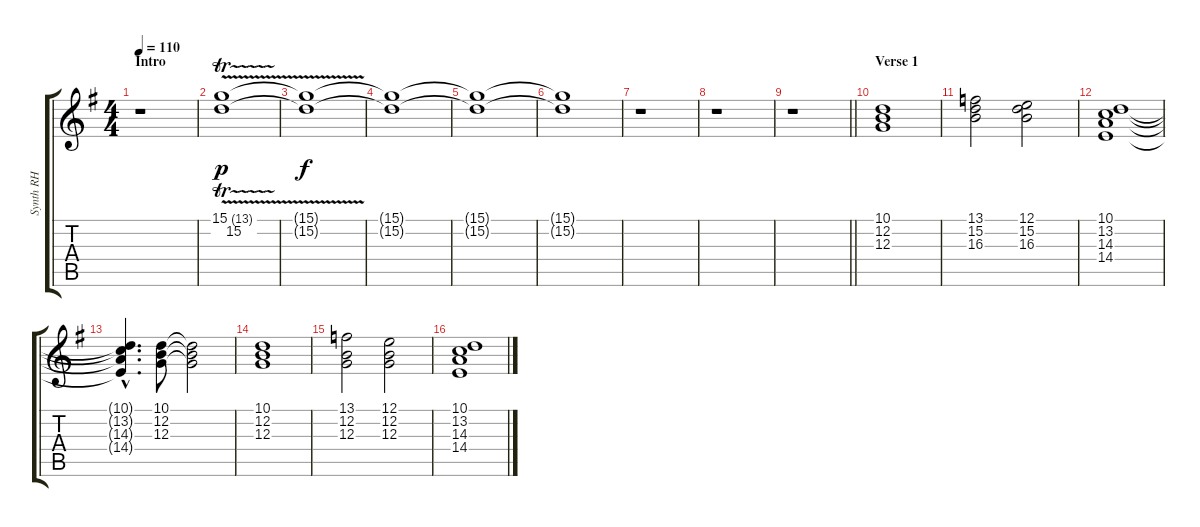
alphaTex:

\track ("Synth RH" "Synth RH") {instrument drawbarorgan}
\staff {score tabs}
\tuning (E4 B3 G3 D3 A2 E2) {hide}
\ts (4 4)
\section ("" "Intro")
\tempo 110
\clef g2
\ks g
r.1{dy p instrument drawbarorgan} |
(15.1{tr (13 32)} 15.2{v}).1 |
(15.1{t} 15.2{t}).1{dy f} |
(15.1{t} 15.2{t}).1 |
(15.1{t} 15.2{t}).1 |
(15.1{t} 15.2{t}).1 |
r.1 |
r.1 |
\barLineRight lightlight
r.1 |
\section ("" "Verse 1")
(10.1 12.2 12.3).1{volume 6} |
(13.1 15.2 16.3).2 (12.1 15.2 16.3).2 |
(10.1 13.2 14.3 14.4).1 |
(10.1{hac t} 13.2{hac t} 14.3{hac t} 14.4{hac t}).4{d} (10.1 12.2 12.3).8 (10.1{t} 12.2{t} 12.3{t}).2 |
(10.1 12.2 12.3).1 |
(13.1 12.2 12.3).2 (12.1 12.2 12.3).2 |
(10.1 13.2 14.3 14.4).1
